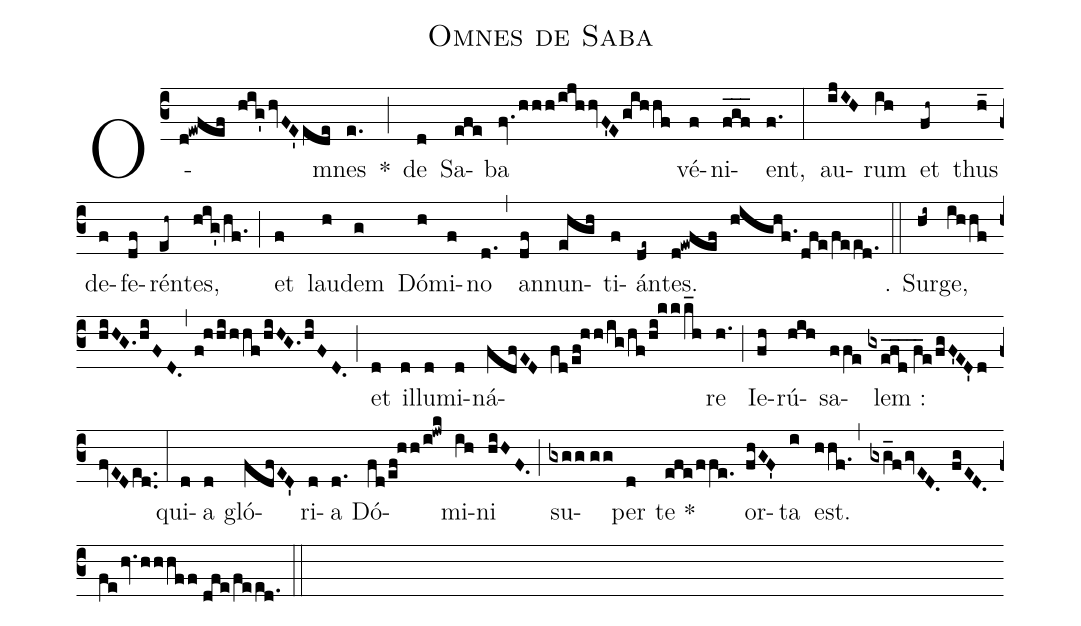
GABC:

name:Omnes de Saba;
%%
(c3) O(d!ewfef hig'hvFE'ede)mnes(e.) *(;) de(d) Sa-(efe)ba(fv.hhh/ijhhvF'Egihhf) vé(f)ni(fgf___)ent,(f.) (:)
au(ijIH)rum(ih) et(fh~) thus(h_) de(f)fe(df)rén(eh~)tes,(hig'/hf.) (;) et(f) lau(h)dem(g) Dó(h)mi(f)no(d.) (,) an(df)nun(ehgh)ti(f)án(de~)tes.(d!ewfef highf.dfe/feed.) (::)

℣. Sur(hi~)ge,(ihhf/hiHG.hiFD.,f!hhi/hhf/hiHG.hiFD.) (;) et(d) il(d)lu(d)mi(d)ná(fdfED fd/ef!hh/ig/hf/hi!kkk_h)re(h.) (;) Ie(fh)rú(hih)sa(ffe)lem :(gxefd___!//f_e!/fgF'ED'dfvEDed..) (:)
qui(d)a(d) gló(fdfED')ri(d)a(d.) Dó(fd/ef!hh/i!jwk)mi(ih)ni(hiHF.) (;) su(gxgg//gg)per(d) te *(efe/ffe.) or(fhGF')ta(i) est.(hhf.,gxg_fgvED.! fgED. fehv.hhhff//dfe/feed.) (::)
